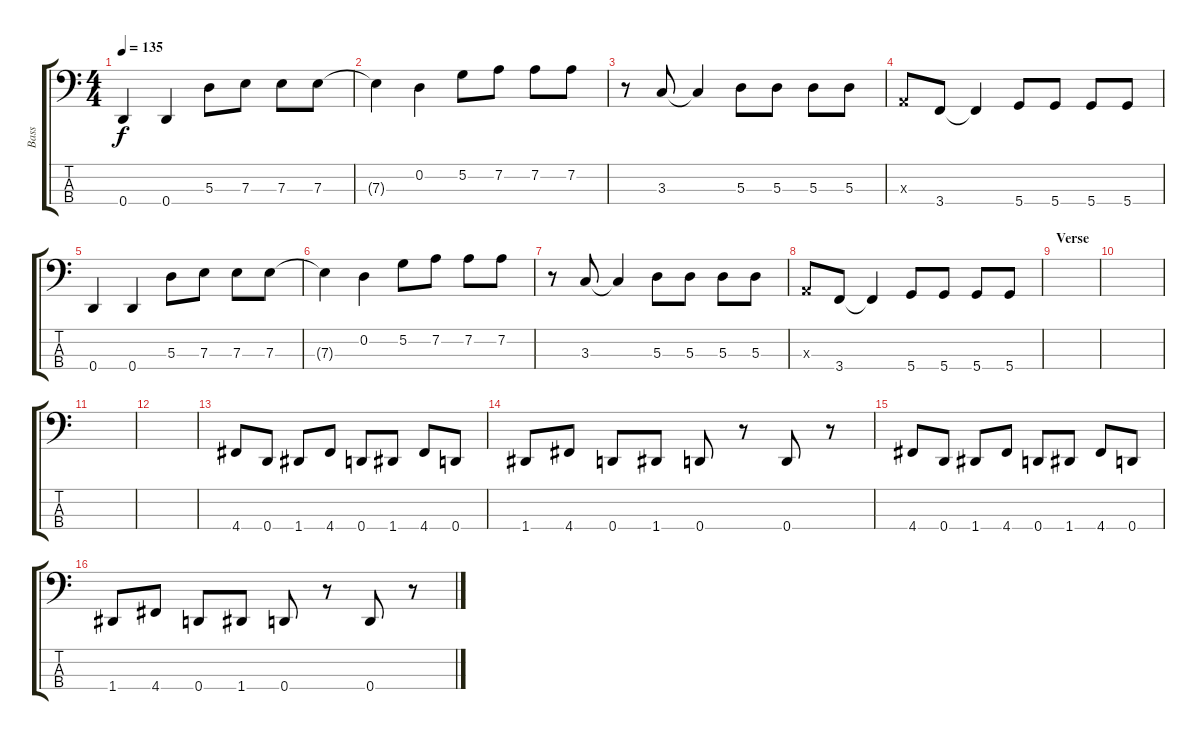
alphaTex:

\track ("Bass" "Bass") {instrument electricbassfinger}
\staff {score tabs}
\tuning (G2 D2 A1 D1) {hide}
\ts (4 4)
\tempo 135
\clef f4
\ks c
0.4.4{dy f} 0.4.4 5.3.8 7.3.8 7.3.8 7.3.8 |
7.3{t}.4 0.2.4 5.2.8 7.2.8 7.2.8 7.2.8 |
r.8 3.3.8 3.3{t}.4 5.3.8 5.3.8 5.3.8 5.3.8 |
0.3{x}.8 3.4.8 3.4{t}.4 5.4.8 5.4.8 5.4.8 5.4.8 |
0.4.4 0.4.4 5.3.8 7.3.8 7.3.8 7.3.8 |
7.3{t}.4 0.2.4 5.2.8 7.2.8 7.2.8 7.2.8 |
r.8 3.3.8 3.3{t}.4 5.3.8 5.3.8 5.3.8 5.3.8 |
0.3{x}.8 3.4.8 3.4{t}.4 5.4.8 5.4.8 5.4.8 5.4.8 |
\section ("" "Verse")
|
|
|
|
4.4.8 0.4.8 1.4.8 4.4.8 0.4.8 1.4.8 4.4.8 0.4.8 |
1.4.8 4.4.8 0.4.8 1.4.8 0.4.8 r.8 0.4.8 r.8 |
4.4.8 0.4.8 1.4.8 4.4.8 0.4.8 1.4.8 4.4.8 0.4.8 |
1.4.8 4.4.8 0.4.8 1.4.8 0.4.8 r.8 0.4.8 r.8
